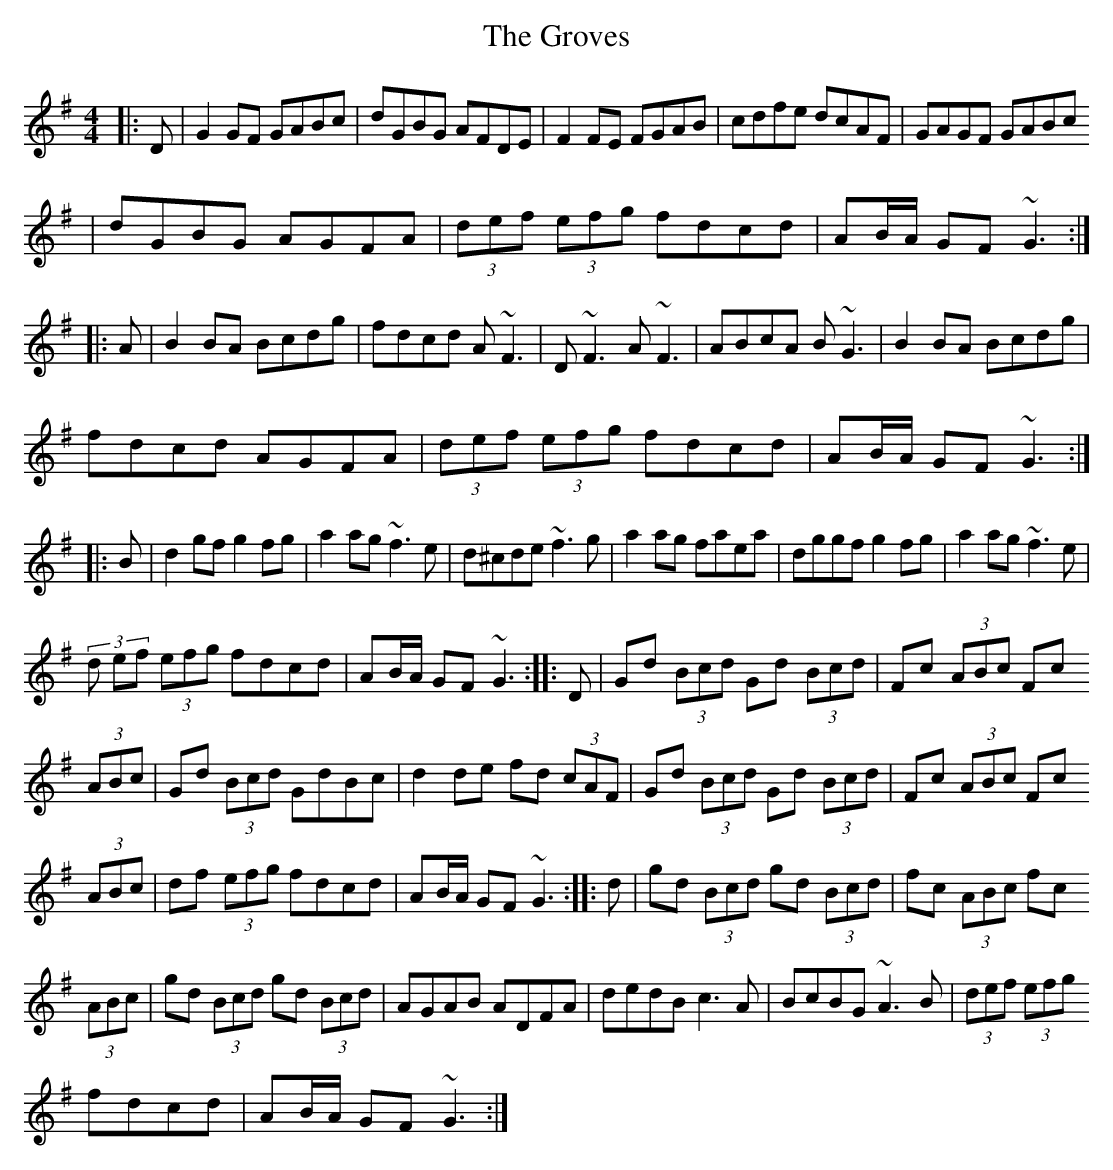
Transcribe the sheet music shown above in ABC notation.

X:1
T:The Groves
M:4/4
L:1/8
K:G
|:D|G2 GF GABc|dGBG AFDE|F2 FE FGAB|cdfe dcAF|GAGF GABc
|dGBG AGFA|(3def (3efg fdcd|AB/2A/2 GF~G3:|
|:A|B2 BA Bcdg|fdcd A ~F3|D ~F3 A ~F3|ABcA B ~G3|B2 BA Bcdg|
fdcd AGFA|(3 def (3efg fdcd|AB/2A/2 GF~G3:|
|:B|d2 gf g2fg|a2 ag ~f3e|d^cde ~f3g|a2 ag faea|dggf g2fg|a2 ag ~f3e|
(3d ef (3efg fdcd|AB/2A/2 GF~G3:| |:D|Gd (3Bcd Gd (3Bcd|Fc (3ABc Fc
(3ABc|Gd (3Bcd GdBc|d2 de fd (3cAF| Gd (3Bcd Gd (3Bcd|Fc (3ABc Fc
(3ABc|df (3efg fdcd|AB/2A/2 GF~G3:| |:d|gd (3Bcd gd (3Bcd|fc (3ABc fc
(3ABc|gd (3Bcd gd (3Bcd|AGAB ADFA| dedB c3 A|BcBG ~A3 B|(3def (3efg
fdcd|AB/2A/2 GF~G3:|
